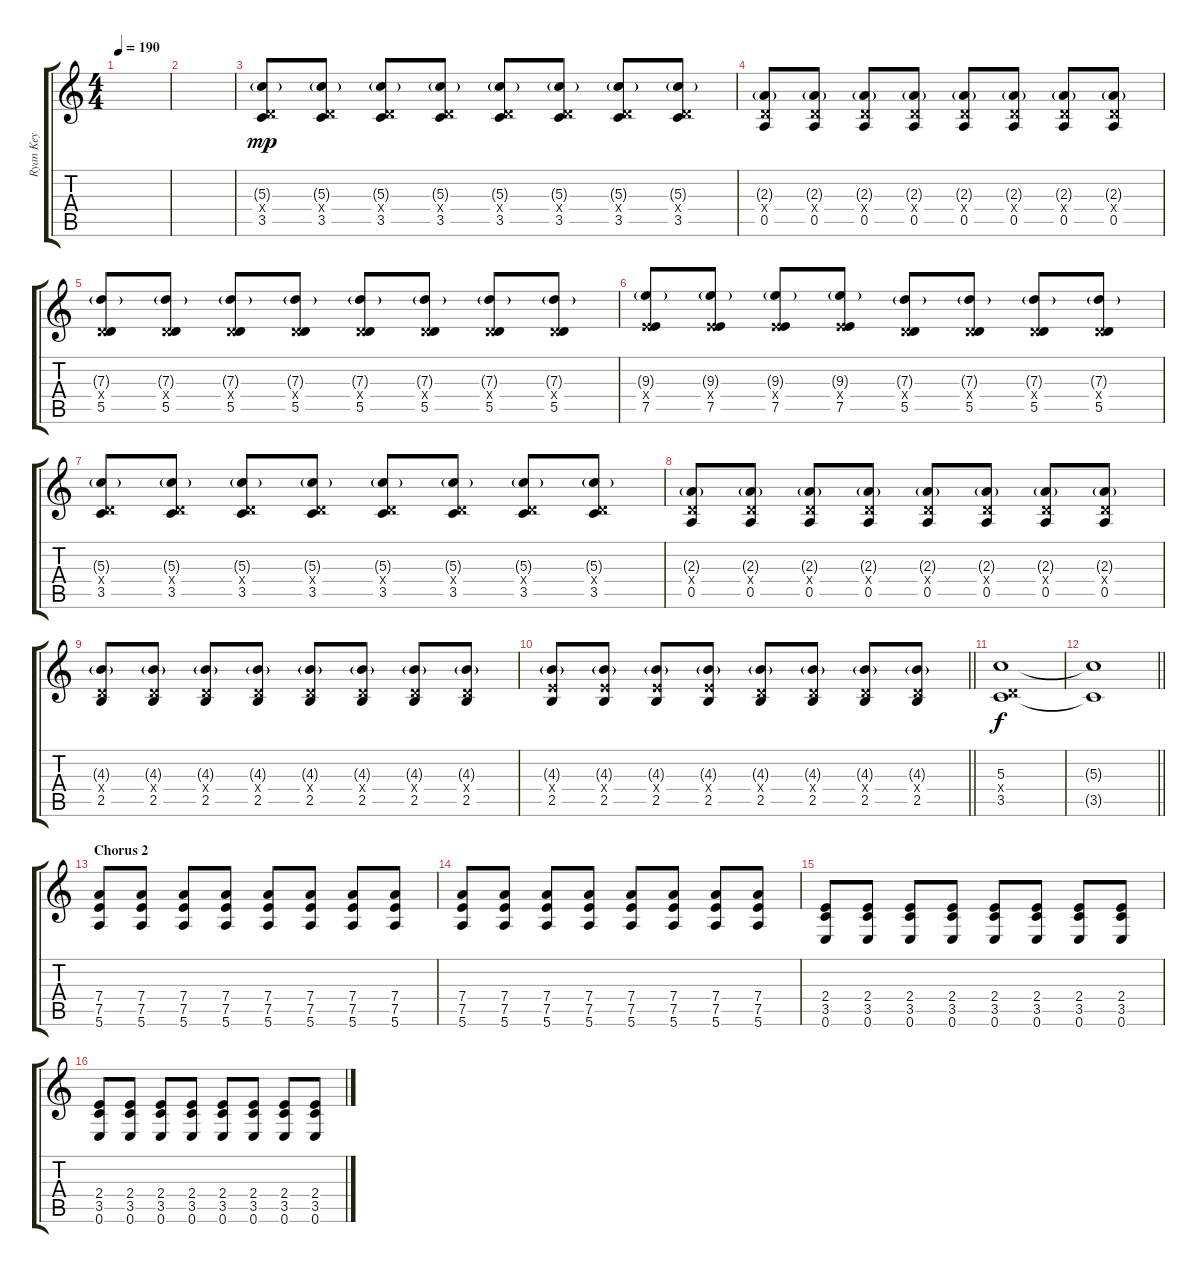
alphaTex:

\track ("Ryan Key" "Ryan Key") {instrument distortionguitar}
\staff {score tabs}
\tuning (E4 B3 G3 D3 A2 E2) {hide}
\ts (4 4)
\tempo 190
\clef g2
\ks c
|
|
(5.3{g} 0.4{x} 3.5).8{dy mp} (5.3{g} 0.4{x} 3.5).8 (5.3{g} 0.4{x} 3.5).8 (5.3{g} 0.4{x} 3.5).8 (5.3{g} 0.4{x} 3.5).8 (5.3{g} 0.4{x} 3.5).8 (5.3{g} 0.4{x} 3.5).8 (5.3{g} 0.4{x} 3.5).8 |
(2.3{g} 0.4{x} 0.5).8 (2.3{g} 0.4{x} 0.5).8 (2.3{g} 0.4{x} 0.5).8 (2.3{g} 0.4{x} 0.5).8 (2.3{g} 0.4{x} 0.5).8 (2.3{g} 0.4{x} 0.5).8 (2.3{g} 0.4{x} 0.5).8 (2.3{g} 0.4{x} 0.5).8 |
(7.3{g} 0.4{x} 5.5).8 (7.3{g} 0.4{x} 5.5).8 (7.3{g} 0.4{x} 5.5).8 (7.3{g} 0.4{x} 5.5).8 (7.3{g} 0.4{x} 5.5).8 (7.3{g} 0.4{x} 5.5).8 (7.3{g} 0.4{x} 5.5).8 (7.3{g} 0.4{x} 5.5).8 |
(9.3{g} 2.4{x} 7.5).8 (9.3{g} 2.4{x} 7.5).8 (9.3{g} 2.4{x} 7.5).8 (9.3{g} 2.4{x} 7.5).8 (7.3{g} 0.4{x} 5.5).8 (7.3{g} 0.4{x} 5.5).8 (7.3{g} 0.4{x} 5.5).8 (7.3{g} 0.4{x} 5.5).8 |
(5.3{g} 0.4{x} 3.5).8 (5.3{g} 0.4{x} 3.5).8 (5.3{g} 0.4{x} 3.5).8 (5.3{g} 0.4{x} 3.5).8 (5.3{g} 0.4{x} 3.5).8 (5.3{g} 0.4{x} 3.5).8 (5.3{g} 0.4{x} 3.5).8 (5.3{g} 0.4{x} 3.5).8 |
(2.3{g} 0.4{x} 0.5).8 (2.3{g} 0.4{x} 0.5).8 (2.3{g} 0.4{x} 0.5).8 (2.3{g} 0.4{x} 0.5).8 (2.3{g} 0.4{x} 0.5).8 (2.3{g} 0.4{x} 0.5).8 (2.3{g} 0.4{x} 0.5).8 (2.3{g} 0.4{x} 0.5).8 |
(4.3{g} 0.4{x} 2.5).8 (4.3{g} 0.4{x} 2.5).8 (4.3{g} 0.4{x} 2.5).8 (4.3{g} 0.4{x} 2.5).8 (4.3{g} 0.4{x} 2.5).8 (4.3{g} 0.4{x} 2.5).8 (4.3{g} 0.4{x} 2.5).8 (4.3{g} 0.4{x} 2.5).8 |
\barLineRight lightlight
(4.3{g} 2.4{x} 2.5).8 (4.3{g} 2.4{x} 2.5).8 (4.3{g} 2.4{x} 2.5).8 (4.3{g} 2.4{x} 2.5).8 (4.3{g} 0.4{x} 2.5).8 (4.3{g} 0.4{x} 2.5).8 (4.3{g} 0.4{x} 2.5).8 (4.3{g} 0.4{x} 2.5).8 |
(5.3 0.4{x} 3.5).1{dy f} |
\barLineRight lightlight
(5.3{t} 3.5{t}).1 |
\section ("" "Chorus 2")
(7.4 7.5 5.6).8 (7.4 7.5 5.6).8 (7.4 7.5 5.6).8 (7.4 7.5 5.6).8 (7.4 7.5 5.6).8 (7.4 7.5 5.6).8 (7.4 7.5 5.6).8 (7.4 7.5 5.6).8 |
(7.4 7.5 5.6).8 (7.4 7.5 5.6).8 (7.4 7.5 5.6).8 (7.4 7.5 5.6).8 (7.4 7.5 5.6).8 (7.4 7.5 5.6).8 (7.4 7.5 5.6).8 (7.4 7.5 5.6).8 |
(2.4 3.5 0.6).8 (2.4 3.5 0.6).8 (2.4 3.5 0.6).8 (2.4 3.5 0.6).8 (2.4 3.5 0.6).8 (2.4 3.5 0.6).8 (2.4 3.5 0.6).8 (2.4 3.5 0.6).8 |
(2.4 3.5 0.6).8 (2.4 3.5 0.6).8 (2.4 3.5 0.6).8 (2.4 3.5 0.6).8 (2.4 3.5 0.6).8 (2.4 3.5 0.6).8 (2.4 3.5 0.6).8 (2.4 3.5 0.6).8
